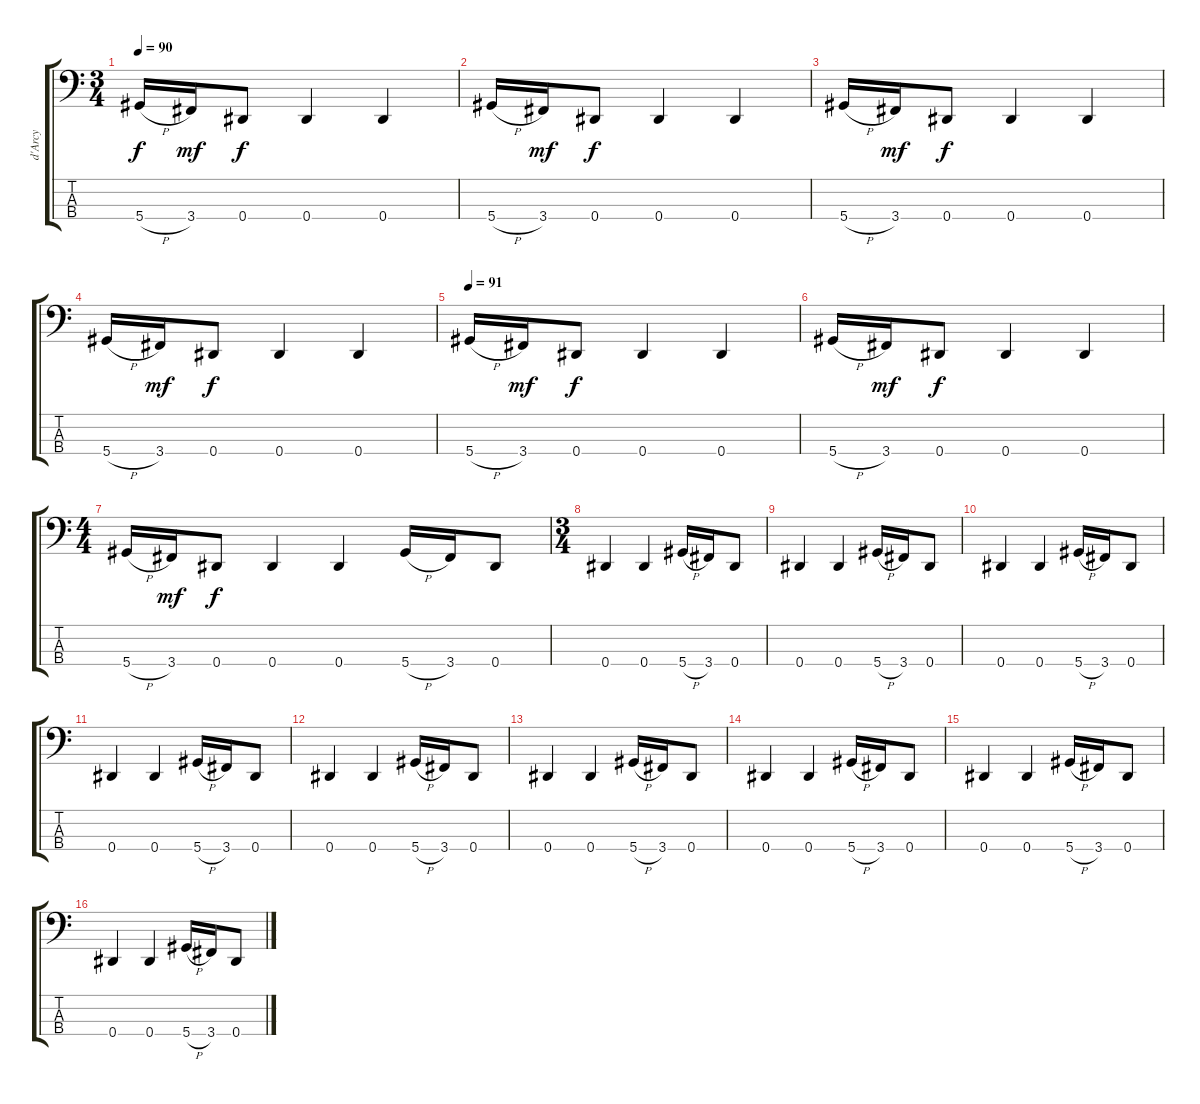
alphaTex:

\track ("d'Arcy" "d'Arcy") {instrument electricbasspick}
\staff {score tabs}
\tuning (Gb2 Db2 Ab1 Eb1) {hide}
\ts (3 4)
\tempo 90
\clef f4
\ks c
5.4{h}.16{dy f} 3.4.16{dy mf} 0.4.8{dy f} 0.4.4 0.4.4 |
5.4{h}.16 3.4.16{dy mf} 0.4.8{dy f} 0.4.4 0.4.4 |
5.4{h}.16 3.4.16{dy mf} 0.4.8{dy f} 0.4.4 0.4.4 |
5.4{h}.16 3.4.16{dy mf} 0.4.8{dy f} 0.4.4 0.4.4 |
\tempo 91
5.4{h}.16 3.4.16{dy mf} 0.4.8{dy f} 0.4.4 0.4.4 |
5.4{h}.16 3.4.16{dy mf} 0.4.8{dy f} 0.4.4 0.4.4 |
\ts (4 4)
5.4{h}.16 3.4.16{dy mf} 0.4.8{dy f} 0.4.4 0.4.4 5.4{h}.16 3.4.16 0.4.8 |
\ts (3 4)
0.4.4 0.4.4 5.4{h}.16 3.4.16 0.4.8 |
0.4.4 0.4.4 5.4{h}.16 3.4.16 0.4.8 |
0.4.4 0.4.4 5.4{h}.16 3.4.16 0.4.8 |
0.4.4 0.4.4 5.4{h}.16 3.4.16 0.4.8 |
0.4.4 0.4.4 5.4{h}.16 3.4.16 0.4.8 |
0.4.4 0.4.4 5.4{h}.16 3.4.16 0.4.8 |
0.4.4 0.4.4 5.4{h}.16 3.4.16 0.4.8 |
0.4.4 0.4.4 5.4{h}.16 3.4.16 0.4.8 |
0.4.4 0.4.4 5.4{h}.16 3.4.16 0.4.8
